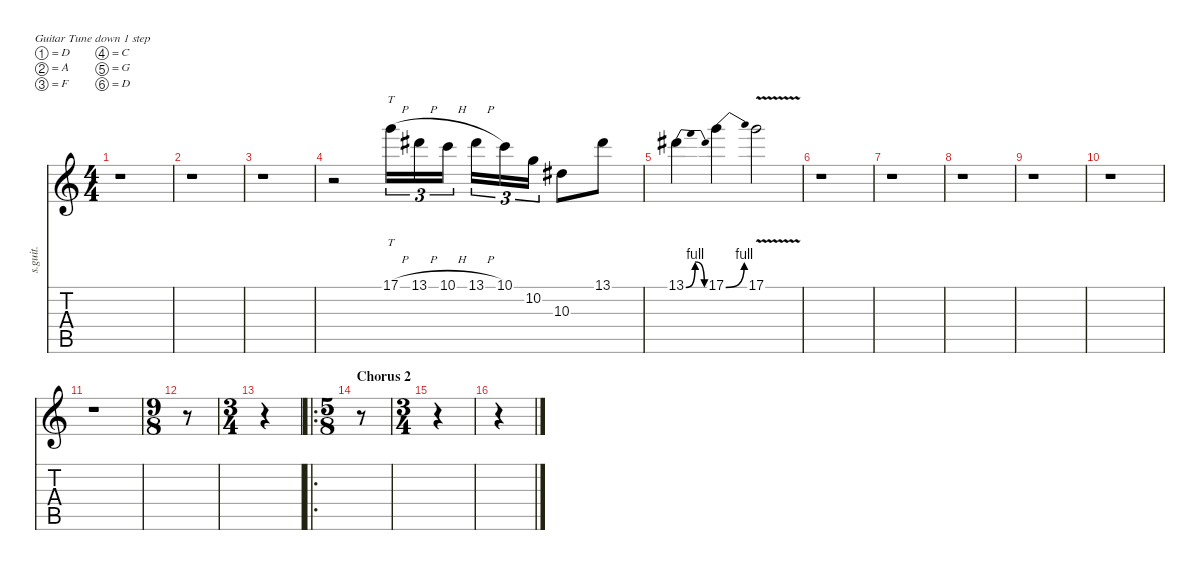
\defaultSystemsLayout 4
\hideDynamics
\bracketExtendMode nobrackets
\track ("Solo Harmony (Christian Muenzner)" "s.guit.") {instrument distortionguitar}
\staff {score tabs}
\tuning (D4 A3 F3 C3 G2 D2)
\ts (4 4)
\tempo (104 hide)
\clef g2
\ks c
r.1{dy f} |
r.1 |
r.1 |
r.2 17.1{h}.16{tt tu (3 2) lyrics (0 "") lyrics (1 "") lyrics (2 "") lyrics (3 "") lyrics (4 "")} 13.1{h acc #}.16{tu (3 2) lyrics (0 "") lyrics (1 "") lyrics (2 "") lyrics (3 "") lyrics (4 "")} 10.1{h}.16{tu (3 2) lyrics (0 "") lyrics (1 "") lyrics (2 "") lyrics (3 "") lyrics (4 "")} 13.1{h acc #}.16{tu (3 2) lyrics (0 "") lyrics (1 "") lyrics (2 "") lyrics (3 "") lyrics (4 "")} 10.1.16{tu (3 2) lyrics (0 "") lyrics (1 "") lyrics (2 "") lyrics (3 "") lyrics (4 "")} 10.2.16{tu (3 2) lyrics (0 "") lyrics (1 "") lyrics (2 "") lyrics (3 "") lyrics (4 "")} 10.3{acc #}.8{lyrics (0 "") lyrics (1 "") lyrics (2 "") lyrics (3 "") lyrics (4 "")} 13.1{acc #}.8{lyrics (0 "") lyrics (1 "") lyrics (2 "") lyrics (3 "") lyrics (4 "")} |
13.1{be (bendrelease 0 0 30 4 30 4 60 0) acc #}.4{lyrics (0 "") lyrics (1 "") lyrics (2 "") lyrics (3 "") lyrics (4 "")} 17.1{be (bend 0 0 15 4)}.4{lyrics (0 "") lyrics (1 "") lyrics (2 "") lyrics (3 "") lyrics (4 "")} 17.1{v}.2{lyrics (0 "") lyrics (1 "") lyrics (2 "") lyrics (3 "") lyrics (4 "")} |
r.1 |
r.1 |
r.1 |
r.1 |
r.1 |
r.1 |
\ts (9 8)
\beaming (8 2 2 2 2)
\tempo (112 hide)
r.8 |
\ts (3 4)
\beaming (8 2 2 2 2)
r.4 |
\ro
\ts (5 8)
\beaming (8 2 2 2 2)
\section ("" "Chorus 2")
r.8 |
\ts (3 4)
\beaming (8 2 2 2 2)
r.4 |
r.4
